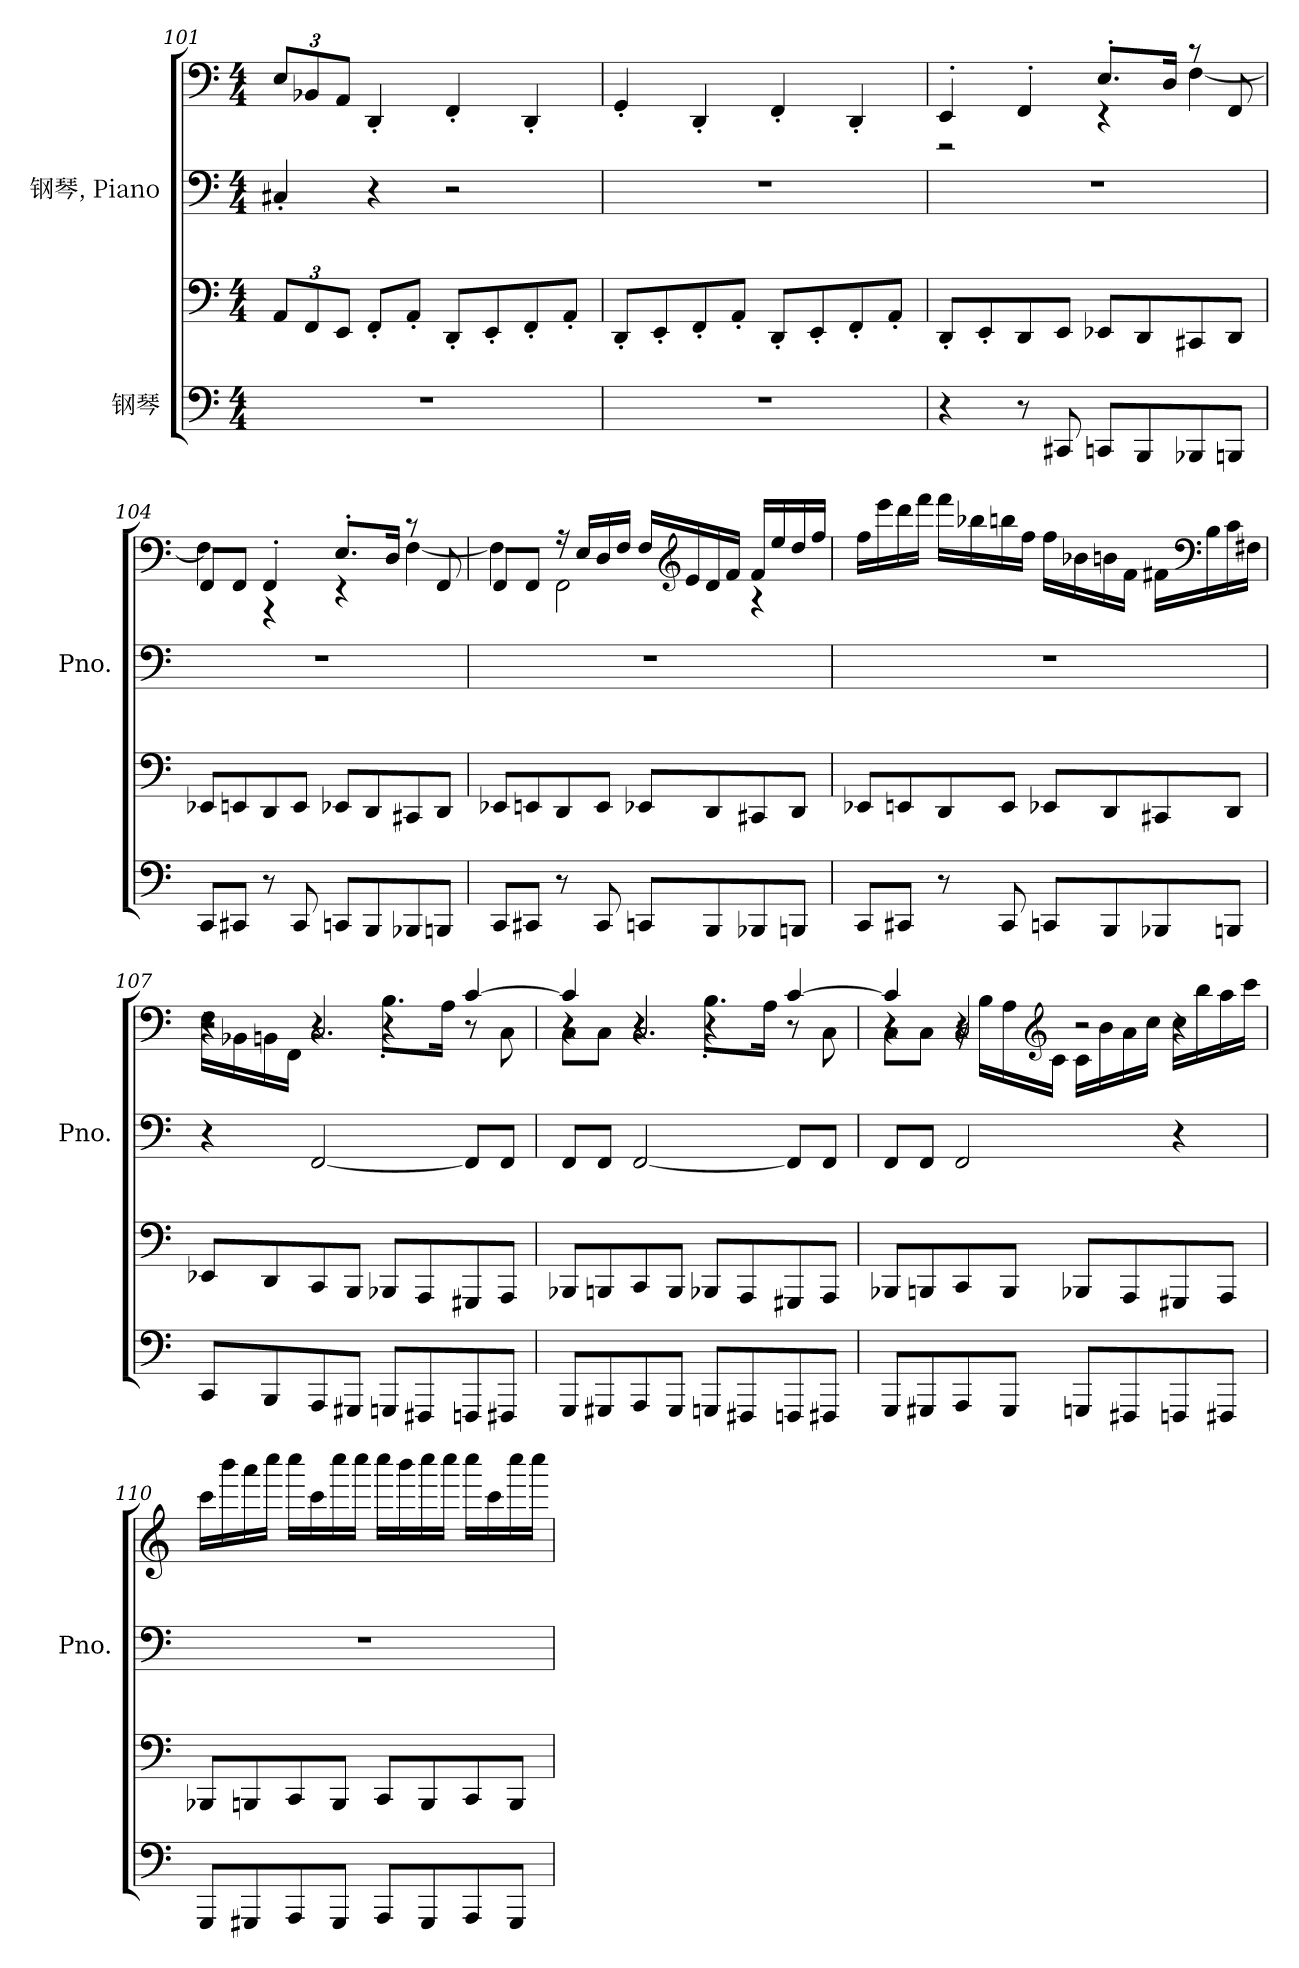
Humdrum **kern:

**kern	**kern	**kern	**kern
*part2	*part2	*part1	*part1
*staff4	*staff3	*staff2	*staff1
*I"钢琴	*	*I"钢琴, Piano	*
*	*	*I'Pno.	*
*clefF4	*clefF4	*clefF4	*clefF4
*k[]	*k[]	*k[]	*k[]
*M4/4	*M4/4	*M4/4	*M4/4
*	*Xbrackettup	*	*Xbrackettup
=101	=101	=101	=101
1r	12AA/L	4C#X'/	12E/L
.	12FF/	.	12BB-X/
.	12EE/J	.	12AA/J
.	8FF'/L	4r	4DD'/
.	8AA'/J	.	.
.	8DD'/L	2r	4FF'/
.	8EE'/	.	.
.	8FF'/	.	4DD'/
.	8AA'/J	.	.
=102	=102	=102	=102
1r	8DD'/L	1r	4GG'/
.	8EE'/	.	.
.	8FF'/	.	4DD'/
.	8AA'/J	.	.
.	8DD'/L	.	4FF'/
.	8EE'/	.	.
.	8FF'/	.	4DD'/
.	8AA'/J	.	.
!!LO:PB:g=z
=103	=103	=103	=103
*	*	*	*^
4r	8DD'/L	1r	4EE'/	2r
.	8EE'/	.	.	.
8r	8DD/	.	4FF'/	.
8CC#X/	8EE/J	.	.	.
8CCn/L	8EE-X/L	.	8.E'/L	4r
8BBB/	8DD/	.	.	.
.	.	.	16D/Jk	.
8BBB-X/	8CC#X/	.	8r	[4F\
8BBBn/J	8DD/J	.	8FF/	.
=104	=104	=104	=104	=104
8CC/L	8EE-X/L	1r	8FF/L	4F\]
8CC#X/J	8EEn/	.	8FF/J	.
8r	8DD/	.	4FF'/	4r
8CC#/	8EE/J	.	.	.
8CCn/L	8EE-X/L	.	8.E'/L	4r
8BBB/	8DD/	.	.	.
.	.	.	16D/Jk	.
8BBB-X/	8CC#X/	.	8r	[4F\
8BBBn/J	8DD/J	.	8FF/	.
!!LO:LB:g=z	!!
=105	=105	=105	=105	=105
8CC/L	8EE-X/L	1r	8FF/L	4F\]
8CC#X/J	8EEn/	.	8FF/J	.
8r	8DD/	.	16r	2FF\
.	.	.	16E/LL	.
8CC#/	8EE/J	.	16D/	.
.	.	.	16F/JJ	.
8CCn/L	8EE-X/L	.	16F/LL	.
*	*	*	*clefG2	*
.	.	.	16e/	.
8BBB/	8DD/	.	16d/	.
.	.	.	16f/JJ	.
8BBB-X/	8CC#X/	.	16f/LL	4r
.	.	.	16ee/	.
8BBBn/J	8DD/J	.	16dd/	.
.	.	.	16ff/JJ	.
*	*	*	*v	*v
=106	=106	=106	=106
8CC/L	8EE-X/L	1r	16ff\LL
.	.	.	16eee\
8CC#X/J	8EEn/	.	16ddd\
.	.	.	16fff\JJ
8r	8DD/	.	16fff\LL
.	.	.	16bb-X\
8CC#/	8EE/J	.	16bbn\
.	.	.	16ff\JJ
8CCn/L	8EE-X/L	.	16ff\LL
.	.	.	16b-X\
8BBB/	8DD/	.	16bn\
.	.	.	16f\JJ
8BBB-X/	8CC#X/	.	16f#X\LL
*	*	*	*clefF4
.	.	.	16B\
8BBBn/J	8DD/J	.	16c\
.	.	.	16F#X\JJ
!!LO:LB:g=z
=107	=107	=107	=107
*	*	*	*^
*	*	*	*	*^
8CC/L	8EE-X/L	4r	2r	16F\LL	4r
.	.	.	.	16BB-X\	.
8BBB/	8DD/	.	.	16BBn\	.
.	.	.	.	16FF\JJ	.
8AAA/	8CC/	[2FF/	.	4r	2.C/
8GGG#X/J	8BBB/J	.	.	.	.
8GGGn/L	8BBB-X/L	.	4r	8.B'\L	.
8FFF#X/	8AAA/	.	.	.	.
.	.	.	.	16A\Jk	.
8FFFn/	8GGG#X/	8FF/L]	[4c/	8r	.
8FFF#X/J	8AAA/J	8FF/J	.	8C\	.
=108	=108	=108	=108	=108	=108
8GGG/L	8BBB-X/L	8FF/L	4c/]	8C\L	4r
8GGG#X/	8BBBn/	8FF/J	.	8C\J	.
8AAA/	8CC/	[2FF/	4r	4r	2.C/
8GGG#/J	8BBB/J	.	.	.	.
8GGGn/L	8BBB-X/L	.	4r	8.B'\L	.
8FFF#X/	8AAA/	.	.	.	.
.	.	.	.	16A\Jk	.
8FFFn/	8GGG#X/	8FF/L]	[4c/	8r	.
8FFF#X/J	8AAA/J	8FF/J	.	8C\	.
!!LO:PB:g=z	!!	!!
=109	=109	=109	=109	=109	=109
8GGG/L	8BBB-X/L	8FF/L	4c/]	8C\L	4r
8GGG#X/	8BBBn/	8FF/J	.	8C\J	.
8AAA/	8CC/	2FF/	4r	16r	2C/
.	.	.	.	16B\LL	.
8GGG#/J	8BBB/J	.	.	16A\	.
*	*	*	*clefG2	*	*
.	.	.	.	16c\JJ	.
8GGGn/L	8BBB-X/L	.	2r	16c\LL	.
.	.	.	.	16b\	.
8FFF#X/	8AAA/	.	.	16a\	.
.	.	.	.	16cc\JJ	.
8FFFn/	8GGG#X/	4r	.	16cc\LL	4r
.	.	.	.	16bb\	.
8FFF#X/J	8AAA/J	.	.	16aa\	.
.	.	.	.	16ccc\JJ	.
*	*	*	*v	*v	*v
=110	=110	=110	=110
8GGG/L	8BBB-X/L	1r	16ccc\LL
.	.	.	16bbb\
8GGG#X/	8BBBn/	.	16aaa\
.	.	.	16cccc\JJ
8AAA/	8CC/	.	16cccc\LL
.	.	.	16ccc\
8GGG#/J	8BBB/J	.	16cccc\
.	.	.	16cccc\JJ
8AAA/L	8CC/L	.	16cccc\LL
.	.	.	16bbb\
8GGG#/	8BBB/	.	16cccc\
.	.	.	16cccc\JJ
8AAA/	8CC/	.	16cccc\LL
.	.	.	16ccc\
8GGG#/J	8BBB/J	.	16cccc\
.	.	.	16cccc\JJ
=	=	=	=
*-	*-	*-	*-
